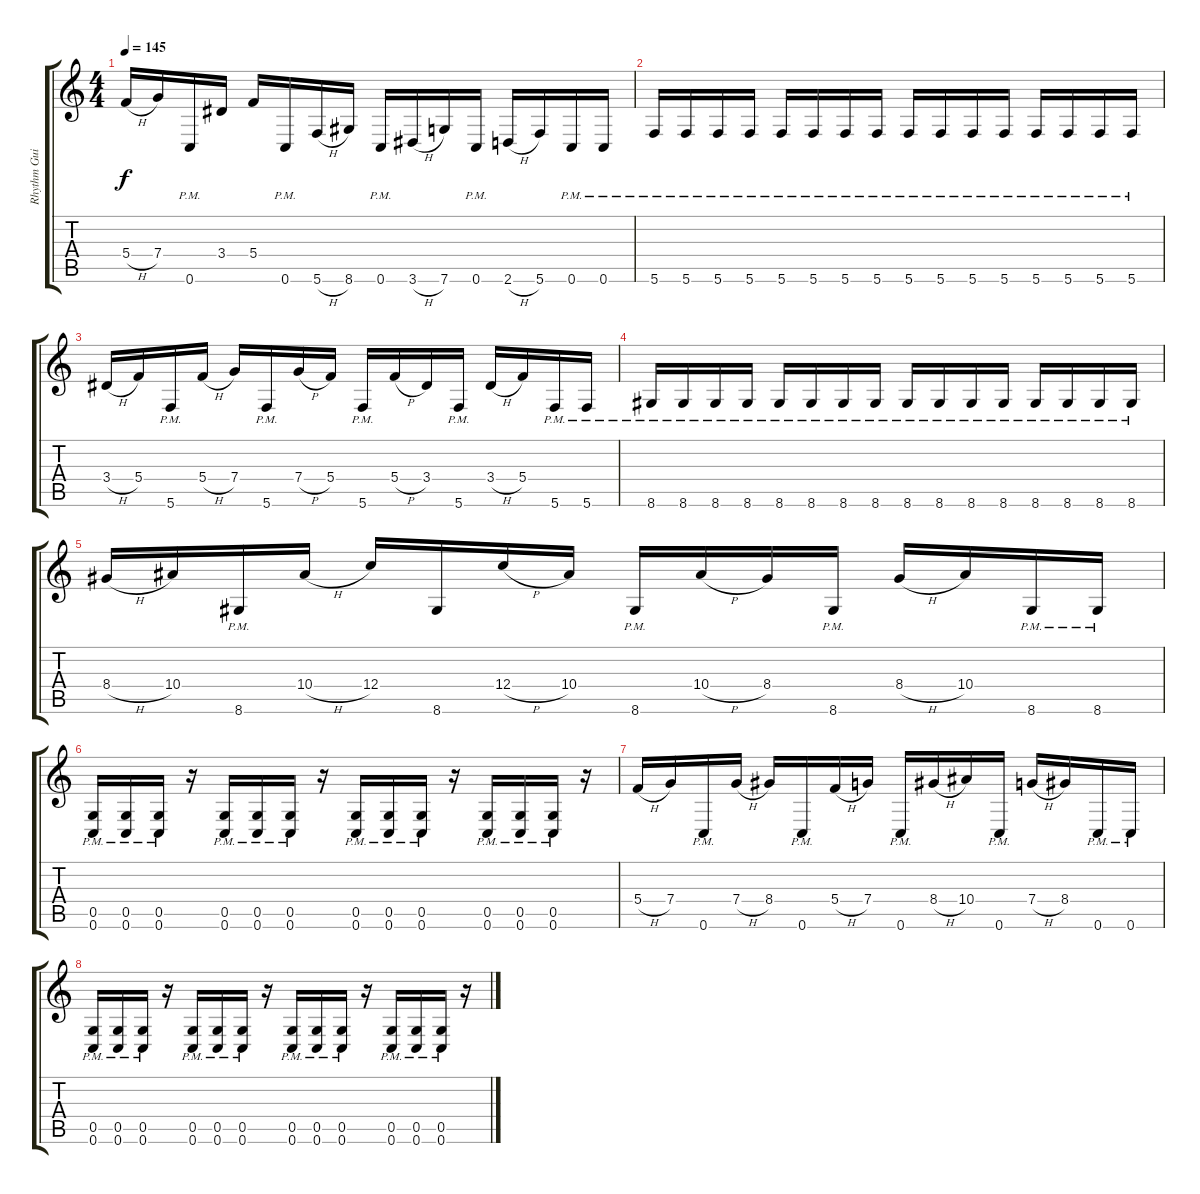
\track ("Rhythm Guitar 2" "Rhythm Gui") {instrument distortionguitar}
\staff {score tabs}
\tuning (D4 A3 F3 C3 G2 C2) {hide}
\ts (4 4)
\tempo 145
\clef g2
\ks c
5.4{h}.16{dy f} 7.4.16 0.6{pm}.16 3.4.16 5.4.16 0.6{pm}.16 5.6{h}.16 8.6.16 0.6{pm}.16 3.6{h}.16 7.6.16 0.6{pm}.16 2.6{h}.16 5.6.16 0.6{pm}.16 0.6{pm}.16 |
5.6{pm}.16 5.6{pm}.16 5.6{pm}.16 5.6{pm}.16 5.6{pm}.16 5.6{pm}.16 5.6{pm}.16 5.6{pm}.16 5.6{pm}.16 5.6{pm}.16 5.6{pm}.16 5.6{pm}.16 5.6{pm}.16 5.6{pm}.16 5.6{pm}.16 5.6{pm}.16 |
3.4{h}.16 5.4.16 5.6{pm}.16 5.4{h}.16 7.4.16 5.6{pm}.16 7.4{h}.16 5.4.16 5.6{pm}.16 5.4{h}.16 3.4.16 5.6{pm}.16 3.4{h}.16 5.4.16 5.6{pm}.16 5.6{pm}.16 |
8.6{pm}.16 8.6{pm}.16 8.6{pm}.16 8.6{pm}.16 8.6{pm}.16 8.6{pm}.16 8.6{pm}.16 8.6{pm}.16 8.6{pm}.16 8.6{pm}.16 8.6{pm}.16 8.6{pm}.16 8.6{pm}.16 8.6{pm}.16 8.6{pm}.16 8.6{pm}.16 |
8.4{h}.16 10.4.16 8.6{pm}.16 10.4{h}.16 12.4.16 8.6.16 12.4{h}.16 10.4.16 8.6{pm}.16 10.4{h}.16 8.4.16 8.6{pm}.16 8.4{h}.16 10.4.16 8.6{pm}.16 8.6{pm}.16 |
(0.5{pm} 0.6{pm}).16 (0.5{pm} 0.6{pm}).16 (0.5{pm} 0.6{pm}).16 r.16 (0.5{pm} 0.6{pm}).16 (0.5{pm} 0.6{pm}).16 (0.5{pm} 0.6{pm}).16 r.16 (0.5{pm} 0.6{pm}).16 (0.5{pm} 0.6{pm}).16 (0.5{pm} 0.6{pm}).16 r.16 (0.5{pm} 0.6{pm}).16 (0.5{pm} 0.6{pm}).16 (0.5{pm} 0.6{pm}).16 r.16 |
5.4{h}.16 7.4.16 0.6{pm}.16 7.4{h}.16 8.4.16 0.6{pm}.16 5.4{h}.16 7.4.16 0.6{pm}.16 8.4{h}.16 10.4.16 0.6{pm}.16 7.4{h}.16 8.4.16 0.6{pm}.16 0.6{pm}.16 |
(0.5{pm} 0.6{pm}).16 (0.5{pm} 0.6{pm}).16 (0.5{pm} 0.6{pm}).16 r.16 (0.5{pm} 0.6{pm}).16 (0.5{pm} 0.6{pm}).16 (0.5{pm} 0.6{pm}).16 r.16 (0.5{pm} 0.6{pm}).16 (0.5{pm} 0.6{pm}).16 (0.5{pm} 0.6{pm}).16 r.16 (0.5{pm} 0.6{pm}).16 (0.5{pm} 0.6{pm}).16 (0.5{pm} 0.6{pm}).16 r.16
